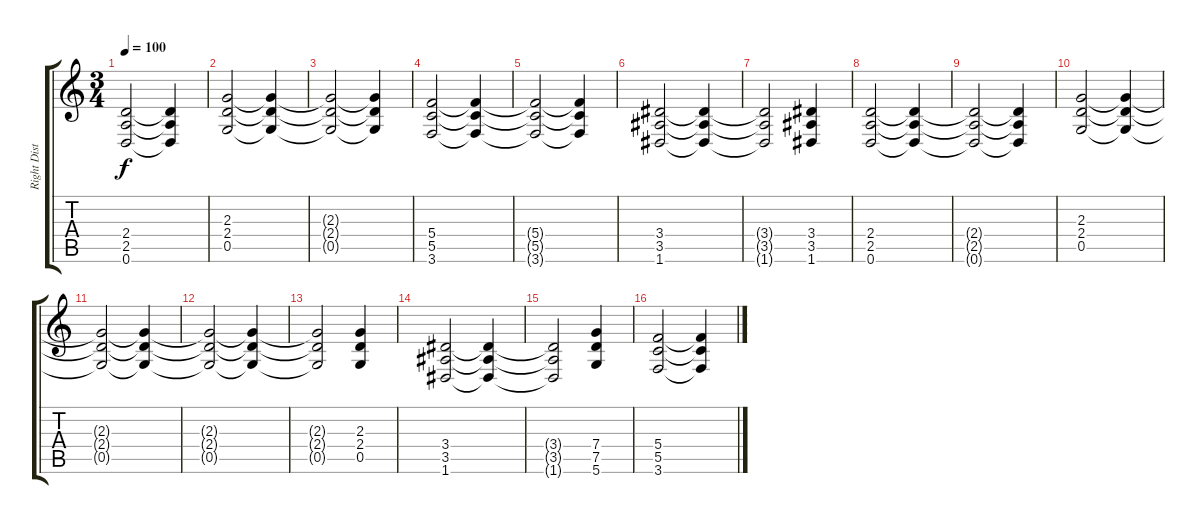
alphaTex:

\track ("Right Dist. Guitar" "Right Dist") {instrument distortionguitar}
\staff {score tabs}
\tuning (D4 A3 F3 C3 G2 D2) {hide}
\ts (3 4)
\tempo 100
\clef g2
\ks c
(2.4{t} 2.5{t} 0.6{t}).2{dy f} (2.4{t} 2.5{t} 0.6{t}).4 |
(2.3 2.4 0.5).2 (2.3{t} 2.4{t} 0.5{t}).4 |
(2.3{t} 2.4{t} 0.5{t}).2 (2.3{t} 2.4{t} 0.5{t}).4 |
(5.4 5.5 3.6).2 (5.4{t} 5.5{t} 3.6{t}).4 |
(5.4{t} 5.5{t} 3.6{t}).2 (5.4{t} 5.5{t} 3.6{t}).4 |
(3.4 3.5 1.6).2 (3.4{t} 3.5{t} 1.6{t}).4 |
(3.4{t} 3.5{t} 1.6{t}).2 (3.4 3.5 1.6).4 |
(2.4 2.5 0.6).2 (2.4{t} 2.5{t} 0.6{t}).4 |
(2.4{t} 2.5{t} 0.6{t}).2 (2.4{t} 2.5{t} 0.6{t}).4 |
(2.3 2.4 0.5).2 (2.3{t} 2.4{t} 0.5{t}).4 |
(2.3{t} 2.4{t} 0.5{t}).2 (2.3{t} 2.4{t} 0.5{t}).4 |
(2.3{t} 2.4{t} 0.5{t}).2 (2.3{t} 2.4{t} 0.5{t}).4 |
(2.3{t} 2.4{t} 0.5{t}).2 (2.3 2.4 0.5).4 |
(3.4 3.5 1.6).2 (3.4{t} 3.5{t} 1.6{t}).4 |
(3.4{t} 3.5{t} 1.6{t}).2 (7.4 7.5 5.6).4 |
(5.4 5.5 3.6).2 (5.4{t} 5.5{t} 3.6{t}).4
